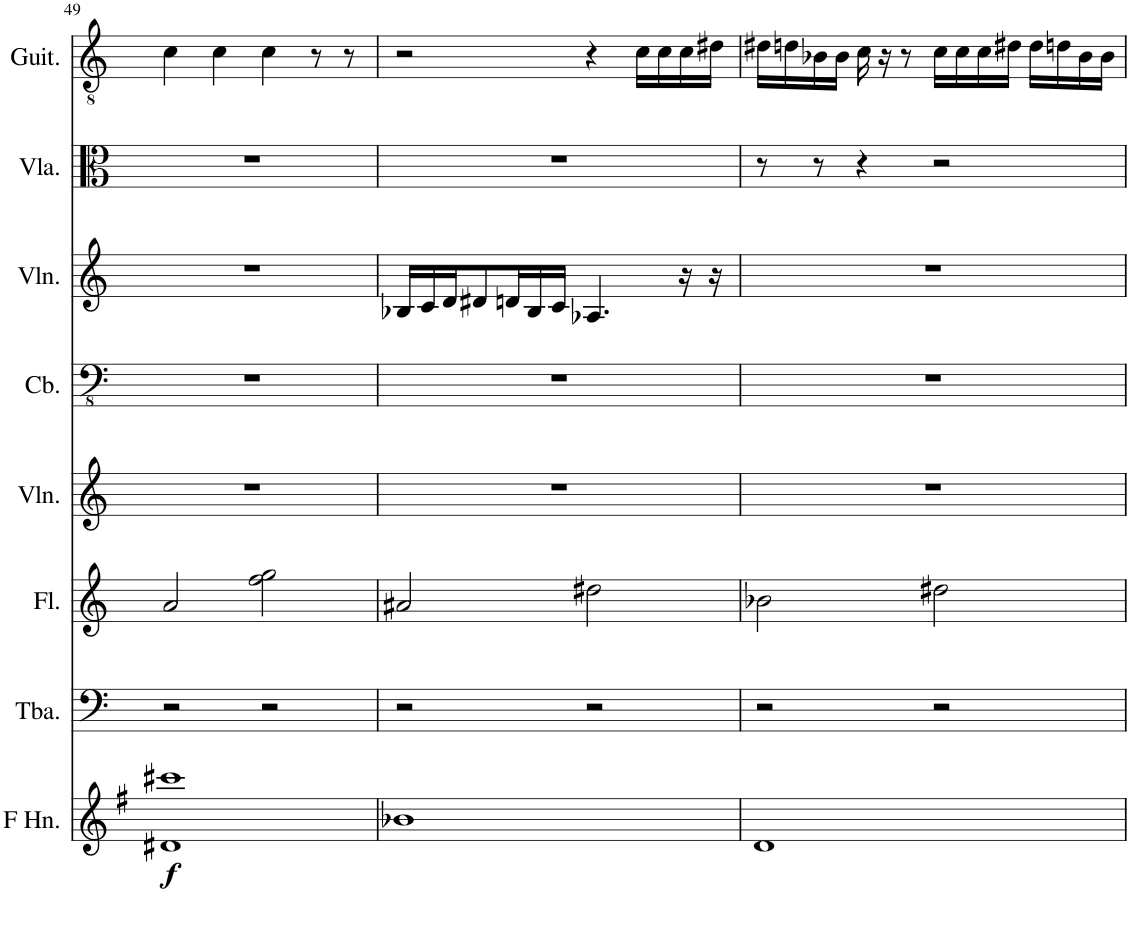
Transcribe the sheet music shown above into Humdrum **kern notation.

**kern	**dynam	**kern	**kern	**kern	**kern	**kern	**kern	**kern
*part8	*part8	*part7	*part6	*part5	*part4	*part3	*part2	*part1
*staff8	*staff8	*staff7	*staff6	*staff5	*staff4	*staff3	*staff2	*staff1
*I"Horn in F	*	*I"Tuba	*I"Flute	*I"Violin	*I"Contrabass	*I"Violin	*I"Viola	*I"Classical Guitar
*	*	*I'Tba.	*I'Fl.	*I'Vln.	*I'Cb.	*I'Vln.	*I'Vla.	*I'Guit.
!!LO:PB:g=z
*clefG2	*	*clefF4	*clefG2	*clefG2	*clefFv4	*clefG2	*clefC3	*clefGv2
*Trd4c7	*	*	*	*	*Trd7c12	*	*	*
*k[f#]	*	*k[]	*k[]	*k[]	*k[]	*k[]	*k[]	*k[]
*M4/4	*	*M4/4	*M4/4	*M4/4	*M4/4	*M4/4	*M4/4	*M4/4
=49	=49	=49	=49	=49	=49	=49	=49	=49
!	!LO:DY:b	!	!	!	!	!	!	!
1d#X 1ccc#X	f	2r	2a/	1r	1r	1r	1r	4c\
.	.	.	.	.	.	.	.	4c\
.	.	2r	2ff\ 2gg\	.	.	.	.	4c\
.	.	.	.	.	.	.	.	8r
.	.	.	.	.	.	.	.	8r
=50	=50	=50	=50	=50	=50	=50	=50	=50
1b-X	.	2r	2a#X/	1r	1r	16B-X/LL	1r	2r
.	.	.	.	.	.	16c/	.	.
.	.	.	.	.	.	16d/J	.	.
.	.	.	.	.	.	8d#X/	.	.
.	.	.	.	.	.	16dn/L	.	.
.	.	.	.	.	.	16B-/	.	.
.	.	.	.	.	.	16c/JJ	.	.
.	.	2r	2dd#X\	.	.	4.A-X/	.	4r
.	.	.	.	.	.	.	.	16c\LL
.	.	.	.	.	.	.	.	16c\
.	.	.	.	.	.	16r	.	16c\
.	.	.	.	.	.	16r	.	16d#X\JJ
=51	=51	=51	=51	=51	=51	=51	=51	=51
1d	.	2r	2b-X\	1r	1r	1r	8r	16d#X\LL
.	.	.	.	.	.	.	.	16dn\
.	.	.	.	.	.	.	8r	16B-X\
.	.	.	.	.	.	.	.	16B-\JJ
.	.	.	.	.	.	.	4r	16c\
.	.	.	.	.	.	.	.	16r
.	.	.	.	.	.	.	.	8r
.	.	2r	2dd#X\	.	.	.	2r	16c\LL
.	.	.	.	.	.	.	.	16c\
.	.	.	.	.	.	.	.	16c\
.	.	.	.	.	.	.	.	16d#X\JJ
.	.	.	.	.	.	.	.	16d#\LL
.	.	.	.	.	.	.	.	16dn\
.	.	.	.	.	.	.	.	16B-\
.	.	.	.	.	.	.	.	16B-\JJ
=	=	=	=	=	=	=	=	=
*-	*-	*-	*-	*-	*-	*-	*-	*-
